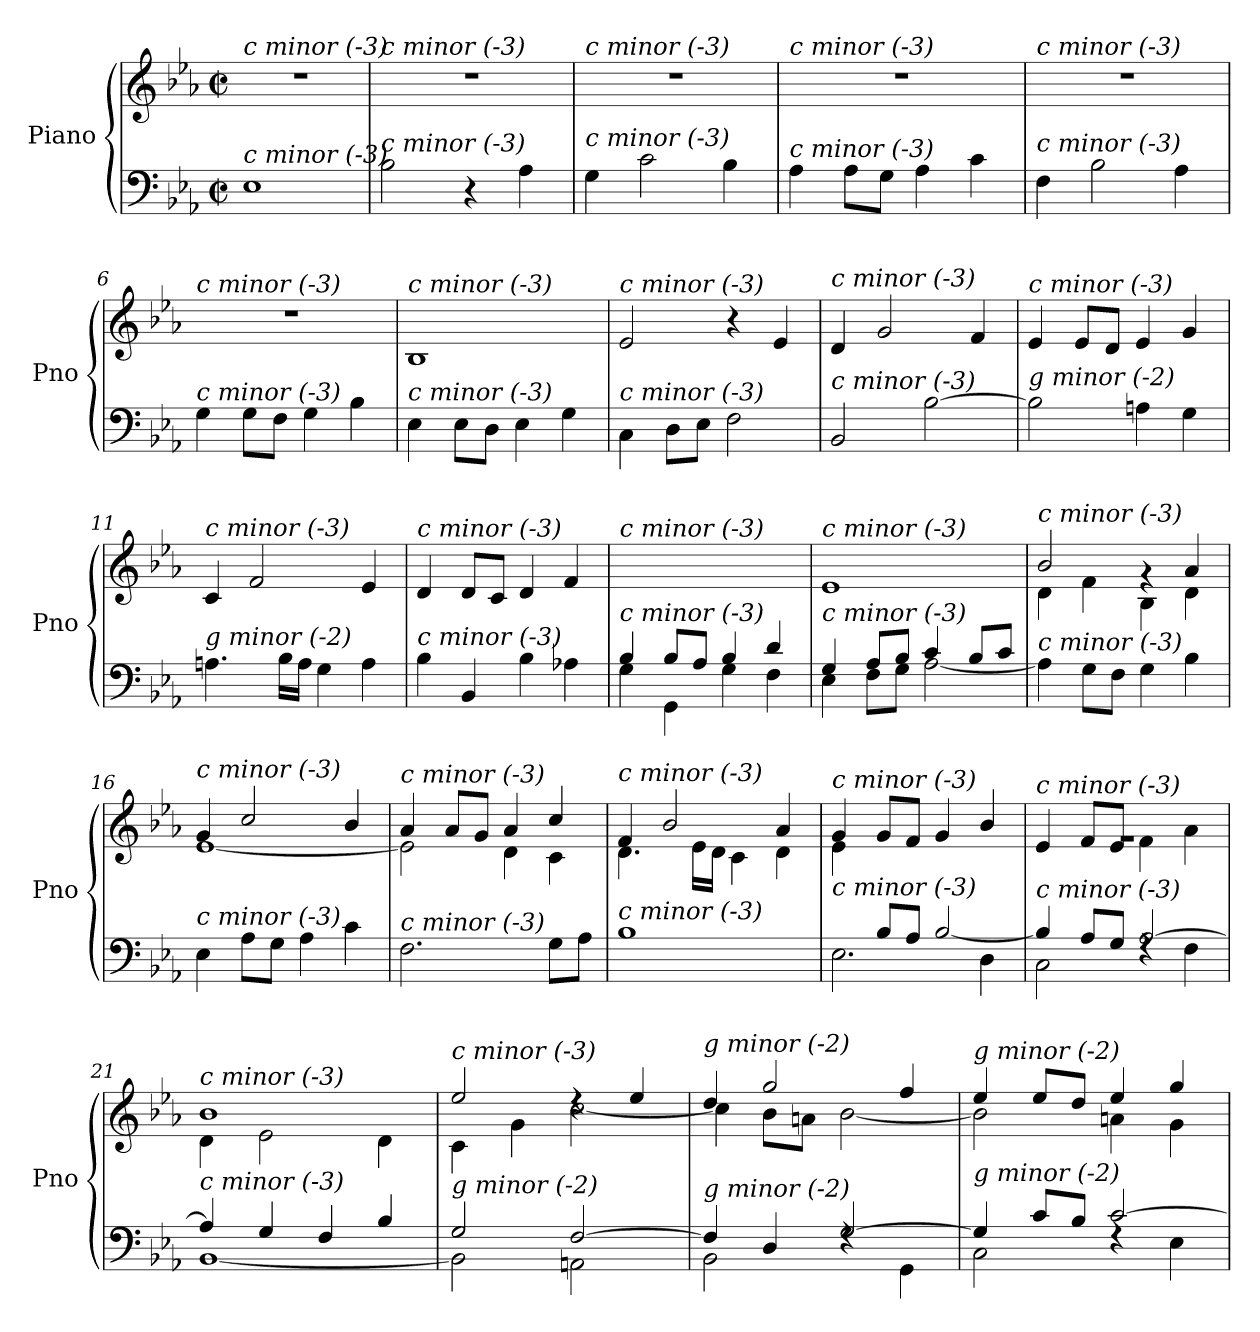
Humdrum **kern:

**kern	**kern
*part1	*part1
*staff2	*staff1
*I"Piano	*
*I'Pno	*
*clefF4	*clefG2
*k[b-e-a-]	*k[b-e-a-]
*M2/2	*M2/2
*met(c|)	*met(c|)
=1	=1
!	!LO:TX:i:t=c minor (-3)
!LO:TX:i:t=c minor (-3)	!
1E-	1r
=2	=2
!	!LO:TX:i:t=c minor (-3)
!LO:TX:i:t=c minor (-3)	!
2B-\	1r
4r	.
4A-\	.
=3	=3
!	!LO:TX:i:t=c minor (-3)
!LO:TX:i:t=c minor (-3)	!
4G\	1r
2c\	.
4B-\	.
=4	=4
!	!LO:TX:i:t=c minor (-3)
!LO:TX:i:t=c minor (-3)	!
4A-\	1r
8A-\L	.
8G\J	.
4A-\	.
4c\	.
=5	=5
!	!LO:TX:i:t=c minor (-3)
!LO:TX:i:t=c minor (-3)	!
4F\	1r
2B-\	.
4A-\	.
=6	=6
!	!LO:TX:i:t=c minor (-3)
!LO:TX:i:t=c minor (-3)	!
4G\	1r
8G\L	.
8F\J	.
4G\	.
4B-\	.
=7	=7
!	!LO:TX:i:t=c minor (-3)
!LO:TX:i:t=c minor (-3)	!
4E-\	1B-
8E-\L	.
8D\J	.
4E-\	.
4G\	.
=8	=8
!	!LO:TX:i:t=c minor (-3)
!LO:TX:i:t=c minor (-3)	!
4C\	2e-/
8D\L	.
8E-\J	.
2F\	4r
.	4e-/
!!LO:LB:g=z
=9	=9
!	!LO:TX:i:t=c minor (-3)
!LO:TX:i:t=c minor (-3)	!
2BB-/	4d/
.	2g/
[2B-\	.
.	4f/
=10	=10
!	!LO:TX:i:t=c minor (-3)
!LO:TX:i:t=g minor (-2)	!
2B-\]	4e-/
.	8e-/L
.	8d/J
4An\	4e-/
4G\	4g/
=11	=11
!	!LO:TX:i:t=c minor (-3)
!LO:TX:i:t=g minor (-2)	!
4.An\	4c/
.	2f/
16B-\LL	.
16A\JJ	.
4G\	.
4A\	4e-/
=12	=12
!	!LO:TX:i:t=c minor (-3)
!LO:TX:i:t=c minor (-3)	!
4B-\	4d/
4BB-/	8d/L
.	8c/J
4B-\	4d/
4A-X\	4f/
=13	=13
*^	*
!	!	!LO:TX:i:t=c minor (-3)
!LO:TX:i:t=c minor (-3)	!	!
4B-/	4G\	1ryy
8B-/L	4GG\	.
8A-/J	.	.
4B-/	4G\	.
4d/	4F\	.
=14	=14	=14
!	!	!LO:TX:i:t=c minor (-3)
!LO:TX:i:t=c minor (-3)	!	!
4G/	4E-\	1e-
8A-/L	8F\L	.
8B-/J	8G\J	.
4c/	[2A-\	.
8B-/L	.	.
8c/J	.	.
*v	*v	*
=15	=15
*	*^
!	!LO:TX:i:t=c minor (-3)	!
!LO:TX:i:t=c minor (-3)	!	!
4A-\]	2b-/	4d\
8G\L	.	4f\
8F\J	.	.
4G\	4rg	4B-\
4B-\	4a-/	4d\
!!LO:LB:g=z	!!
=16	=16	=16
!	!LO:TX:i:t=c minor (-3)	!
!LO:TX:i:t=c minor (-3)	!	!
4E-\	4g/	[1e-
8A-\L	2cc/	.
8G\J	.	.
4A-\	.	.
4c\	4b-/	.
=17	=17	=17
!	!LO:TX:i:t=c minor (-3)	!
!LO:TX:i:t=c minor (-3)	!	!
2.F\	4a-/	2e-\]
.	8a-/L	.
.	8g/J	.
.	4a-/	4d\
8G\L	4cc/	4c\
8A-\J	.	.
=18	=18	=18
!	!LO:TX:i:t=c minor (-3)	!
!LO:TX:i:t=c minor (-3)	!	!
1B-	4f/	4.d\
.	2b-/	.
.	.	16e-\LL
.	.	16d\JJ
.	.	4c\
.	4a-/	4d\
=19	=19	=19
*^	*	*
*	*^	*	*
!	!	!	!LO:TX:i:t=c minor (-3)	!
!LO:TX:i:t=c minor (-3)	!	!	!	!
4ryy	4ryy	2.E-\	4g/	4e-\
2.ryy	8B-/L	.	8g/L	2.ryy
.	8A-/J	.	8f/J	.
.	[2B-/	.	4g/	.
.	.	4D\	4b-/	.
=20	=20	=20	=20	=20
!	!	!	!LO:TX:i:t=c minor (-3)	!
!LO:TX:i:t=c minor (-3)	!	!	!	!
*	*v	*v	*	*
4B-/]	2C\	1rg	4e-/
8A-/L	.	.	8f/L
8G/J	.	.	8e-/J
[2A-/	4rF	.	4f\
.	4F\	.	4a-\
=21	=21	=21	=21
!	!	!LO:TX:i:t=c minor (-3)	!
!LO:TX:i:t=c minor (-3)	!	!	!
4A-/]	[1BB-	1b-	4d\
4G/	.	.	2e-\
4F/	.	.	.
4B-/	.	.	4d\
=22	=22	=22	=22
!	!	!LO:TX:i:t=c minor (-3)	!
!LO:TX:i:t=g minor (-2)	!	!	!
2G/	2BB-\]	2ee-/	4c\
.	.	.	4g\
[2F/	2AAn\	4rdd	[2cc\
.	.	4ee-/	.
!!LO:LB:g=z	!!
=23	=23	=23	=23
!	!	!LO:TX:i:t=g minor (-2)	!
!LO:TX:i:t=g minor (-2)	!	!	!
4F/]	2BB-\	4dd/	4cc\]
4D/	.	2gg/	8b-\L
.	.	.	8an\J
[2G/	4rF	.	[2b-\
.	4GG\	4ff/	.
=24	=24	=24	=24
!	!	!LO:TX:i:t=g minor (-2)	!
!LO:TX:i:t=g minor (-2)	!	!	!
4G/]	2C\	4ee-/	2b-\]
8c/L	.	8ee-/L	.
8B-/J	.	8dd/J	.
[2c/	4rF	4ee-/	4an\
.	4E-\	4gg/	4g\
*v	*v	*	*
*	*v	*v
=	=
*-	*-
